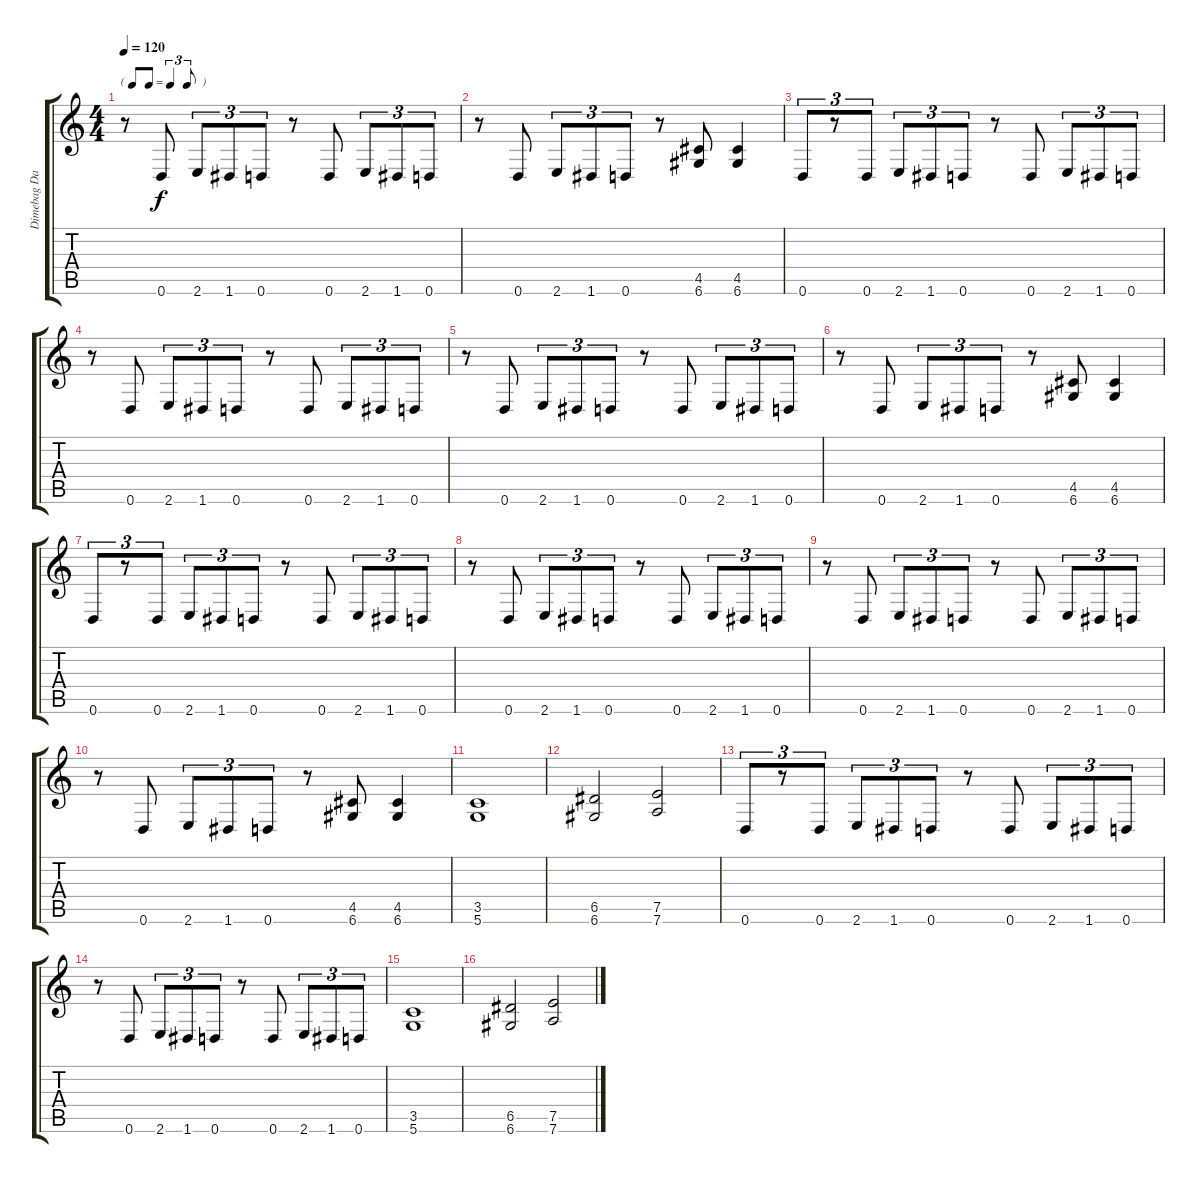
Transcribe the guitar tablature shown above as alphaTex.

\track ("Dimebag Darrell (Disto Gtr)" "Dimebag Da") {instrument distortionguitar}
\staff {score tabs}
\tuning (E4 B3 G3 D3 A2 D2) {hide}
\ts (4 4)
\tf triplet8th
\tempo 120
\clef g2
\ks c
r.8{dy f} 0.6.8 2.6.8{tu (3 2)} 1.6.8{tu (3 2)} 0.6.8{tu (3 2)} r.8 0.6.8 2.6.8{tu (3 2)} 1.6.8{tu (3 2)} 0.6.8{tu (3 2)} |
r.8 0.6.8 2.6.8{tu (3 2)} 1.6.8{tu (3 2)} 0.6.8{tu (3 2)} r.8 (4.5 6.6).8 (4.5 6.6).4 |
0.6.8{tu (3 2)} r.8{tu (3 2)} 0.6.8{tu (3 2)} 2.6.8{tu (3 2)} 1.6.8{tu (3 2)} 0.6.8{tu (3 2)} r.8 0.6.8 2.6.8{tu (3 2)} 1.6.8{tu (3 2)} 0.6.8{tu (3 2)} |
r.8 0.6.8 2.6.8{tu (3 2)} 1.6.8{tu (3 2)} 0.6.8{tu (3 2)} r.8 0.6.8 2.6.8{tu (3 2)} 1.6.8{tu (3 2)} 0.6.8{tu (3 2)} |
r.8 0.6.8 2.6.8{tu (3 2)} 1.6.8{tu (3 2)} 0.6.8{tu (3 2)} r.8 0.6.8 2.6.8{tu (3 2)} 1.6.8{tu (3 2)} 0.6.8{tu (3 2)} |
r.8 0.6.8 2.6.8{tu (3 2)} 1.6.8{tu (3 2)} 0.6.8{tu (3 2)} r.8 (4.5 6.6).8 (4.5 6.6).4 |
0.6.8{tu (3 2)} r.8{tu (3 2)} 0.6.8{tu (3 2)} 2.6.8{tu (3 2)} 1.6.8{tu (3 2)} 0.6.8{tu (3 2)} r.8 0.6.8 2.6.8{tu (3 2)} 1.6.8{tu (3 2)} 0.6.8{tu (3 2)} |
r.8 0.6.8 2.6.8{tu (3 2)} 1.6.8{tu (3 2)} 0.6.8{tu (3 2)} r.8 0.6.8 2.6.8{tu (3 2)} 1.6.8{tu (3 2)} 0.6.8{tu (3 2)} |
r.8 0.6.8 2.6.8{tu (3 2)} 1.6.8{tu (3 2)} 0.6.8{tu (3 2)} r.8 0.6.8 2.6.8{tu (3 2)} 1.6.8{tu (3 2)} 0.6.8{tu (3 2)} |
r.8 0.6.8 2.6.8{tu (3 2)} 1.6.8{tu (3 2)} 0.6.8{tu (3 2)} r.8 (4.5 6.6).8 (4.5 6.6).4 |
(3.5 5.6).1 |
(6.5 6.6).2 (7.5 7.6).2 |
0.6.8{tu (3 2)} r.8{tu (3 2)} 0.6.8{tu (3 2)} 2.6.8{tu (3 2)} 1.6.8{tu (3 2)} 0.6.8{tu (3 2)} r.8 0.6.8 2.6.8{tu (3 2)} 1.6.8{tu (3 2)} 0.6.8{tu (3 2)} |
r.8 0.6.8 2.6.8{tu (3 2)} 1.6.8{tu (3 2)} 0.6.8{tu (3 2)} r.8 0.6.8 2.6.8{tu (3 2)} 1.6.8{tu (3 2)} 0.6.8{tu (3 2)} |
(3.5 5.6).1 |
(6.5 6.6).2 (7.5 7.6).2
